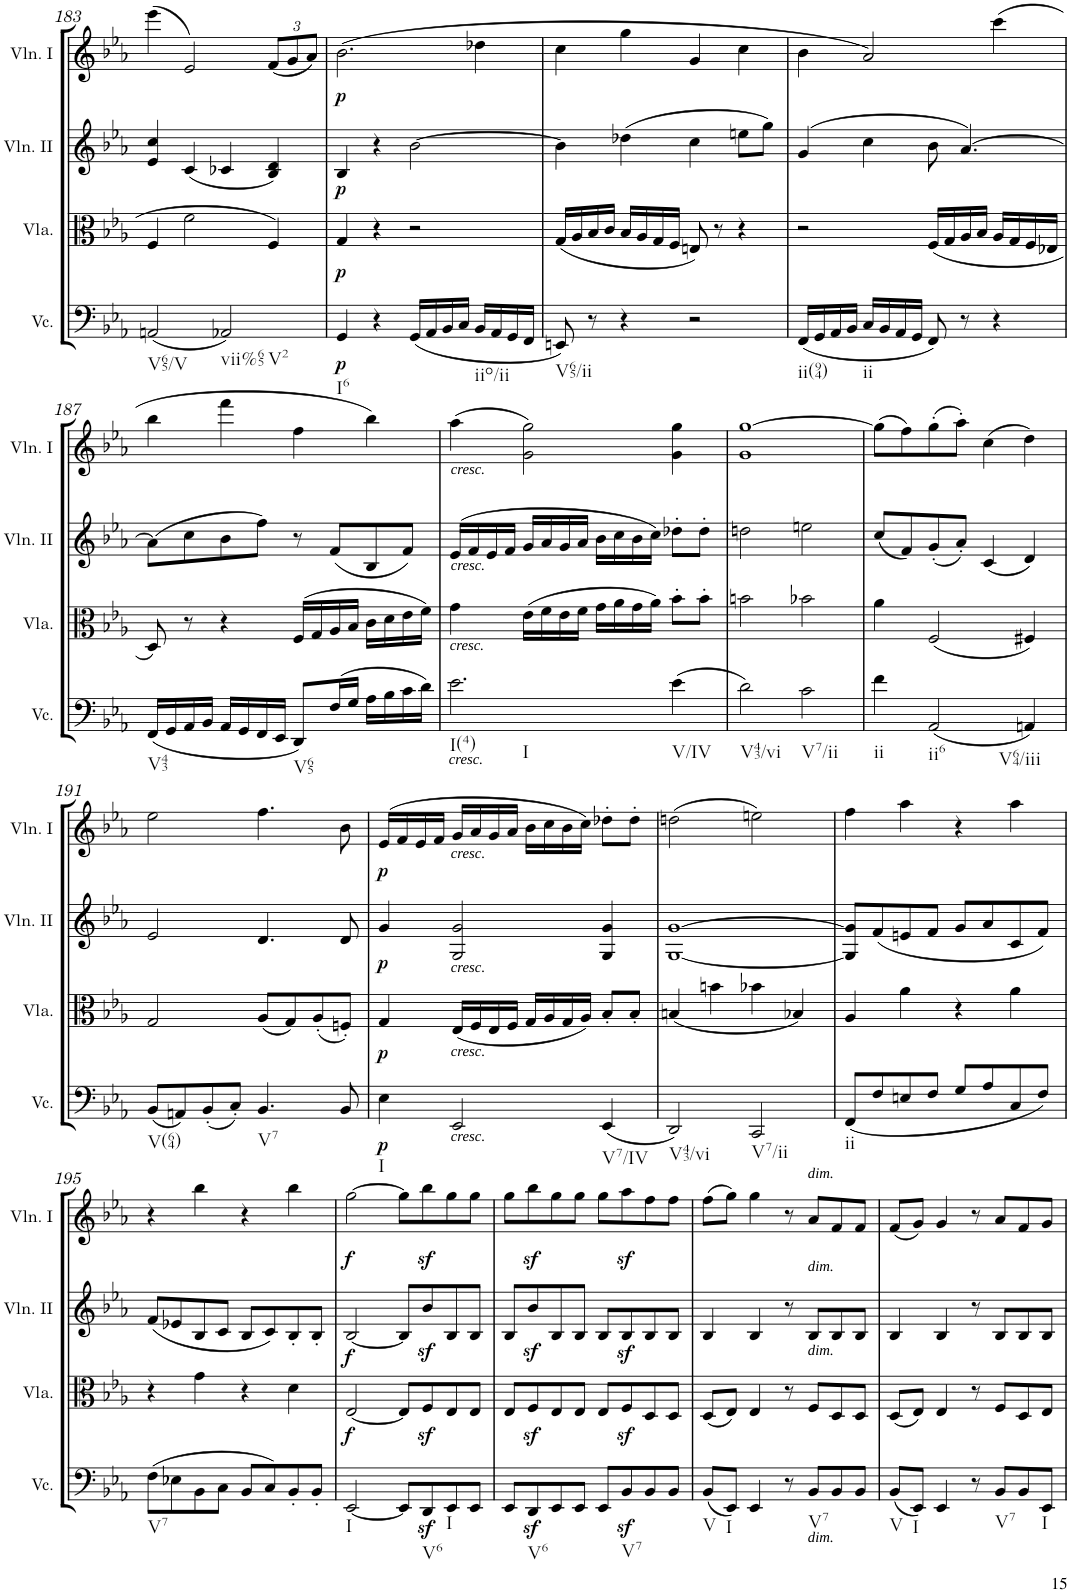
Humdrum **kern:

**kern	**dynam	**kern	**dynam	**kern	**dynam	**kern	**dynam
*part4	*part4	*part3	*part3	*part2	*part2	*part1	*part1
*staff4	*staff4	*staff3	*staff3	*staff2	*staff2	*staff1	*staff1
*I"Violoncello	*	*I"Viola	*	*I"Violin II	*	*I"Violin I	*
*I'Vc.	*	*I'Vla.	*	*I'Vln. II	*	*I'Vln. I	*
!!LO:PB:g=z
*clefF4	*	*clefC3	*	*clefG2	*	*clefG2	*
*k[b-e-a-]	*	*k[b-e-a-]	*	*k[b-e-a-]	*	*k[b-e-a-]	*
*E-:	*	*E-:	*	*E-:	*	*E-:	*
*M4/4	*	*M4/4	*	*M4/4	*	*M4/4	*
*met(c)	*	*met(c)	*	*met(c)	*	*met(c)	*
=183	=183	=183	=183	=183	=183	=183	=183
!LO:TX:b:t=V65/V	!	!	!	!	!	!	!
(2AAn/	.	4F/	.	4e-/ 4cc/	.	(4eee-\	.
.	.	2f\	.	(4c/	.	2e-/)	.
!LO:TX:b:t=vii%65	!	!	!	!	!	!	!
!LO:TX:b:t=V2	!	!	!	!	!	!	!
2AA-X/)	.	.	.	4c-X/	.	.	.
*	*	*	*	*	*	*Xbrackettup	*
.	.	4F/	.	4B-/ 4d/)	.	(12f/L	.
.	.	.	.	.	.	12g/	.
.	.	.	.	.	.	12a-/J)	.
=184	=184	=184	=184	=184	=184	=184	=184
!LO:TX:b:t=I6	!	!	!	!	!	!	!
!	!LO:DY:b	!	!LO:DY:b	!	!LO:DY:b	!	!LO:DY:b
4GG/	p	4G/	p	4B-/	p	(2.b-\	p
4r	.	4r	.	4r	.	.	.
(16GG/LL	.	2r	.	[2b-\	.	.	.
16AA-/	.	.	.	.	.	.	.
16BB-/	.	.	.	.	.	.	.
16C/JJ	.	.	.	.	.	.	.
!LO:TX:b:t=iio/ii	!	!	!	!	!	!	!
16BB-/LL	.	.	.	.	.	4dd-X\	.
16AA-/	.	.	.	.	.	.	.
16GG/	.	.	.	.	.	.	.
16FF/JJ	.	.	.	.	.	.	.
=185	=185	=185	=185	=185	=185	=185	=185
!LO:TX:b:t=V65/ii	!	!	!	!	!	!	!
8EEn/)	.	(16G/LL	.	4b-\]	.	4cc\	.
.	.	16A-/	.	.	.	.	.
8r	.	16B-/	.	.	.	.	.
.	.	16c/JJ	.	.	.	.	.
4r	.	16B-/LL	.	(4dd-X\	.	4gg\	.
.	.	16A-/	.	.	.	.	.
.	.	16G/	.	.	.	.	.
.	.	16F/JJ	.	.	.	.	.
2r	.	8En/)	.	4cc\	.	4g/	.
.	.	8r	.	.	.	.	.
.	.	4r	.	8een\L	.	4cc\	.
.	.	.	.	8gg\J)	.	.	.
=186	=186	=186	=186	=186	=186	=186	=186
!LO:TX:b:t=ii(94)	!	!	!	!	!	!	!
(16FF/LL	.	2r	.	(4g/	.	4b-\	.
16GG/	.	.	.	.	.	.	.
16AA-/	.	.	.	.	.	.	.
16BB-/JJ	.	.	.	.	.	.	.
!LO:TX:b:t=ii	!	!	!	!	!	!	!
16C/LL	.	.	.	4cc\	.	2a-/)	.
16BB-/	.	.	.	.	.	.	.
16AA-/	.	.	.	.	.	.	.
16GG/JJ	.	.	.	.	.	.	.
8FF/)	.	(16F/LL	.	8b-\	.	.	.
.	.	16G/	.	.	.	.	.
8r	.	16A-/	.	[4.a-/)	.	.	.
.	.	16B-/JJ	.	.	.	.	.
4r	.	16A-/LL	.	.	.	(4ccc\	.
.	.	16G/	.	.	.	.	.
.	.	16F/	.	.	.	.	.
.	.	16E-X/JJ	.	.	.	.	.
!!LO:LB:g=z
=187	=187	=187	=187	=187	=187	=187	=187
!LO:TX:b:t=V43	!	!	!	!	!	!	!
(16FF/LL	.	8D/)	.	(8a-\L]	.	4bb-\	.
16GG/	.	.	.	.	.	.	.
16AA-/	.	8r	.	8cc\	.	.	.
16BB-/JJ	.	.	.	.	.	.	.
16AA-/LL	.	4r	.	8b-\	.	4fff\	.
16GG/	.	.	.	.	.	.	.
16FF/	.	.	.	8ff\J)	.	.	.
16EE-/JJ	.	.	.	.	.	.	.
!LO:TX:b:t=V65	!	!	!	!	!	!	!
8DD/L)	.	(16F/LL	.	8r	.	4ff\	.
.	.	16G/	.	.	.	.	.
(16F/L	.	16A-/	.	(8f/L	.	.	.
16G/JJ	.	16B-/JJ	.	.	.	.	.
16A-\LL	.	16c\LL	.	8B-/	.	4bb-\)	.
16B-\	.	16d\	.	.	.	.	.
16c\	.	16e-\	.	8f/J)	.	.	.
16d\JJ)	.	16f\JJ)	.	.	.	.	.
=188	=188	=188	=188	=188	=188	=188	=188
!	!	!	!	!	!	!LO:TX:b:i:t=cresc.	!
!	!	!	!	!LO:TX:b:i:t=cresc.	!	!	!
!	!	!LO:TX:b:i:t=cresc.	!	!	!	!	!
!LO:TX:b:i:t=cresc.	!	!	!	!	!	!	!
!LO:TX:b:t=I(4)	!	!	!	!	!	!	!
!LO:TX:b:t=I	!	!	!	!	!	!	!
2.e-\	.	4g\	.	(16e-/LL	.	(4aa-\	.
.	.	.	.	16f/	.	.	.
.	.	.	.	16e-/	.	.	.
.	.	.	.	16f/JJ	.	.	.
.	.	(16e-\LL	.	16g/LL	.	2g\ 2gg\)	.
.	.	16f\	.	16a-/	.	.	.
.	.	16e-\	.	16g/	.	.	.
.	.	16f\JJ	.	16a-/JJ	.	.	.
.	.	16g\LL	.	16b-\LL	.	.	.
.	.	16a-\	.	16cc\	.	.	.
.	.	16g\	.	16b-\	.	.	.
.	.	16a-\JJ)	.	16cc\JJ)	.	.	.
!LO:TX:b:t=V/IV	!	!	!	!	!	!	!
(4e-\	.	8b-'\L	.	8dd-X'\L	.	4g\ 4gg\	.
.	.	8b-'\J	.	8dd-'\J	.	.	.
=189	=189	=189	=189	=189	=189	=189	=189
!LO:TX:b:t=V43/vi	!	!	!	!	!	!	!
2d\)	.	2bn\	.	2ddn\	.	1g [1gg	.
!LO:TX:b:t=V7/ii	!	!	!	!	!	!	!
2c\	.	2b-X\	.	2een\	.	.	.
=190	=190	=190	=190	=190	=190	=190	=190
!LO:TX:b:t=ii	!	!	!	!	!	!	!
4f\	.	4a-\	.	(8cc/L	.	(8gg\L]	.
.	.	.	.	8f/)	.	8ff\)	.
!LO:TX:b:t=ii6	!	!	!	!	!	!	!
(2AA-/	.	(2F/	.	(8g'/	.	(8gg'\	.
.	.	.	.	8a-'/J)	.	8aa-'\J)	.
.	.	.	.	(4c/	.	(4cc\	.
!LO:TX:b:t=V64/iii	!	!	!	!	!	!	!
4AAn/)	.	4F#X/)	.	4d/)	.	4dd\)	.
!!LO:LB:g=z
=191	=191	=191	=191	=191	=191	=191	=191
!LO:TX:b:t=V(64)	!	!	!	!	!	!	!
(8BB-/L	.	2G/	.	2e-/	.	2ee-\	.
8AAn/)	.	.	.	.	.	.	.
(8BB-'/	.	.	.	.	.	.	.
8C'/J)	.	.	.	.	.	.	.
!LO:TX:b:t=V7	!	!	!	!	!	!	!
4.BB-/	.	(8A-/L	.	4.d/	.	4.ff\	.
.	.	8G/)	.	.	.	.	.
.	.	(8A-'/	.	.	.	.	.
8BB-/	.	8Fn'/J)	.	8d/	.	8b-\	.
=192	=192	=192	=192	=192	=192	=192	=192
!LO:TX:b:t=I	!	!	!	!	!	!	!
!	!LO:DY:b	!	!LO:DY:b	!	!LO:DY:b	!	!LO:DY:b
4E-\	p	4G/	p	4g/	p	(16e-/LL	p
.	.	.	.	.	.	16f/	.
.	.	.	.	.	.	16e-/	.
.	.	.	.	.	.	16f/JJ	.
!	!	!	!	!	!	!LO:TX:b:i:t=cresc.	!
!	!	!	!	!LO:TX:b:i:t=cresc.	!	!	!
!	!	!LO:TX:b:i:t=cresc.	!	!	!	!	!
!LO:TX:b:i:t=cresc.	!	!	!	!	!	!	!
2EE-/	.	(16E-/LL	.	2G/ 2g/	.	16g/LL	.
.	.	16F/	.	.	.	16a-/	.
.	.	16E-/	.	.	.	16g/	.
.	.	16F/JJ	.	.	.	16a-/JJ	.
.	.	16G/LL	.	.	.	16b-\LL	.
.	.	16A-/	.	.	.	16cc\	.
.	.	16G/	.	.	.	16b-\	.
.	.	16A-/JJ)	.	.	.	16cc\JJ)	.
!LO:TX:b:t=V7/IV	!	!	!	!	!	!	!
(4EE-/	.	8B-'/L	.	4G/ 4g/	.	8dd-X'\L	.
.	.	8B-'/J	.	.	.	8dd-'\J	.
=193	=193	=193	=193	=193	=193	=193	=193
!LO:TX:b:t=V43/vi	!	!	!	!	!	!	!
2DD/)	.	(<4Bn/	.	[1G [1g	.	(2ddn\	.
.	.	4bn\	.	.	.	.	.
!LO:TX:b:t=V7/ii	!	!	!	!	!	!	!
2CC/	.	4b-X\	.	.	.	2een\)	.
.	.	4B-X/)	.	.	.	.	.
=194	=194	=194	=194	=194	=194	=194	=194
!LO:TX:b:t=ii	!	!	!	!	!	!	!
(8FF/L	.	4A-/	.	8G/] 8g/]L	.	4ff\	.
8F/	.	.	.	(8f/	.	.	.
8En/	.	4a-\	.	8en/	.	4aa-\	.
8F/J	.	.	.	8f/J	.	.	.
8G/L	.	4r	.	8g/L	.	4r	.
8A-/	.	.	.	8a-/	.	.	.
8C/	.	4a-\	.	8c/	.	4aa-\	.
8F/J)	.	.	.	8f/J)	.	.	.
!!LO:LB:g=z
=195	=195	=195	=195	=195	=195	=195	=195
!LO:TX:b:t=V7	!	!	!	!	!	!	!
(8F\L	.	4r	.	(8f/L	.	4r	.
8E-X\	.	.	.	8e-X/	.	.	.
8BB-\	.	4g\	.	8B-/	.	4bb-\	.
8C\J	.	.	.	8c/J	.	.	.
8BB-/L	.	4r	.	8B-/L	.	4r	.
8C/)	.	.	.	8c/)	.	.	.
8BB-'/	.	4d\	.	8B-'/	.	4bb-\	.
8BB-'/J	.	.	.	8B-'/J	.	.	.
=196	=196	=196	=196	=196	=196	=196	=196
!LO:TX:b:t=I	!	!	!	!	!	!	!
!	!	!	!LO:DY:b	!	!LO:DY:b	!	!LO:DY:b
[2EE-/	.	[2E-/	f	[2B-/	f	[2gg\	f
8EE-/L]	.	8E-/L]	.	8B-/L]	.	8gg\L]	.
!LO:TX:b:t=V6	!	!	!	!	!	!	!
8DDz</	.	8Fz</	.	8b-z</	.	8bb-z<\	.
!LO:TX:b:t=I	!	!	!	!	!	!	!
8EE-/	.	8E-/	.	8B-/	.	8gg\	.
8EE-/J	.	8E-/J	.	8B-/J	.	8gg\J	.
=197	=197	=197	=197	=197	=197	=197	=197
8EE-/L	.	8E-/L	.	8B-/L	.	8gg\L	.
!LO:TX:b:t=V6	!	!	!	!	!	!	!
8DDz</	.	8Fz</	.	8b-z</	.	8bb-z<\	.
8EE-/	.	8E-/	.	8B-/	.	8gg\	.
8EE-/J	.	8E-/J	.	8B-/J	.	8gg\J	.
8EE-/L	.	8E-/L	.	8B-/L	.	8gg\L	.
!LO:TX:b:t=V7	!	!	!	!	!	!	!
8BB-z</	.	8Fz</	.	8B-z</	.	8aa-z<\	.
8BB-/	.	8D/	.	8B-/	.	8ff\	.
8BB-/J	.	8D/J	.	8B-/J	.	8ff\J	.
=198	=198	=198	=198	=198	=198	=198	=198
!LO:TX:b:t=V	!	!	!	!	!	!	!
(8BB-/L	.	(8D/L	.	4B-/	.	(8ff\L	.
!LO:TX:b:t=I	!	!	!	!	!	!	!
8EE-/J)	.	8E-/J)	.	.	.	8gg\J)	.
4EE-/	.	4E-/	.	4B-/	.	4gg\	.
8r	.	8r	.	8r	.	8r	.
!	!	!	!	!	!	!LO:TX:a:i:t=dim.	!
!	!	!	!	!LO:TX:a:i:t=dim.	!	!	!
!	!	!LO:TX:a:i:t=dim.	!	!	!	!	!
!LO:TX:b:i:t=dim.	!	!	!	!	!	!	!
!LO:TX:b:t=V7	!	!	!	!	!	!	!
8BB-/L	.	8F/L	.	8B-/L	.	8a-/L	.
8BB-/	.	8D/	.	8B-/	.	8f/	.
8BB-/J	.	8D/J	.	8B-/J	.	8f/J	.
=199	=199	=199	=199	=199	=199	=199	=199
!LO:TX:b:t=V	!	!	!	!	!	!	!
(8BB-/L	.	(8D/L	.	4B-/	.	(8f/L	.
!LO:TX:b:t=I	!	!	!	!	!	!	!
8EE-/J)	.	8E-/J)	.	.	.	8g/J)	.
4EE-/	.	4E-/	.	4B-/	.	4g/	.
8r	.	8r	.	8r	.	8r	.
!LO:TX:b:t=V7	!	!	!	!	!	!	!
8BB-/L	.	8F/L	.	8B-/L	.	8a-/L	.
8BB-/	.	8D/	.	8B-/	.	8f/	.
!LO:TX:b:t=I	!	!	!	!	!	!	!
8EE-/J	.	8E-/J	.	8B-/J	.	8g/J	.
=	=	=	=	=	=	=	=
*-	*-	*-	*-	*-	*-	*-	*-
